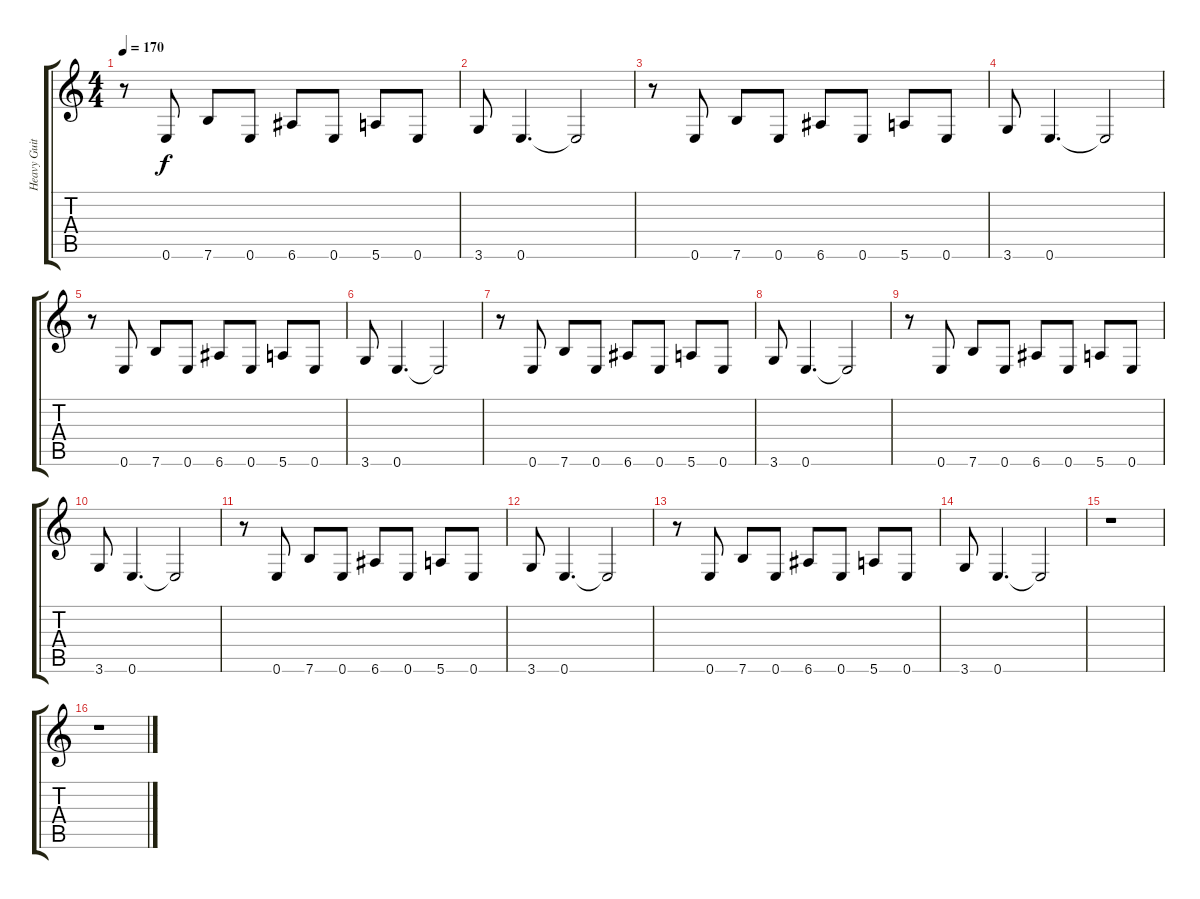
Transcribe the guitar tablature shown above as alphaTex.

\track ("Heavy Guitar" "Heavy Guit") {instrument overdrivenguitar}
\staff {score tabs}
\tuning (E4 B3 G3 D3 A2 E2) {hide}
\ts (4 4)
\tempo 170
\clef g2
\ks c
r.8{dy f} 0.6.8 7.6.8 0.6.8 6.6.8 0.6.8 5.6.8 0.6.8 |
3.6.8 0.6.4{d} 0.6{t}.2 |
r.8 0.6.8 7.6.8 0.6.8 6.6.8 0.6.8 5.6.8 0.6.8 |
3.6.8 0.6.4{d} 0.6{t}.2 |
r.8 0.6.8 7.6.8 0.6.8 6.6.8 0.6.8 5.6.8 0.6.8 |
3.6.8 0.6.4{d} 0.6{t}.2 |
r.8 0.6.8 7.6.8 0.6.8 6.6.8 0.6.8 5.6.8 0.6.8 |
3.6.8 0.6.4{d} 0.6{t}.2 |
r.8 0.6.8 7.6.8 0.6.8 6.6.8 0.6.8 5.6.8 0.6.8 |
3.6.8 0.6.4{d} 0.6{t}.2 |
r.8 0.6.8 7.6.8 0.6.8 6.6.8 0.6.8 5.6.8 0.6.8 |
3.6.8 0.6.4{d} 0.6{t}.2 |
r.8 0.6.8 7.6.8 0.6.8 6.6.8 0.6.8 5.6.8 0.6.8 |
3.6.8 0.6.4{d} 0.6{t}.2 |
r.1 |
r.1
